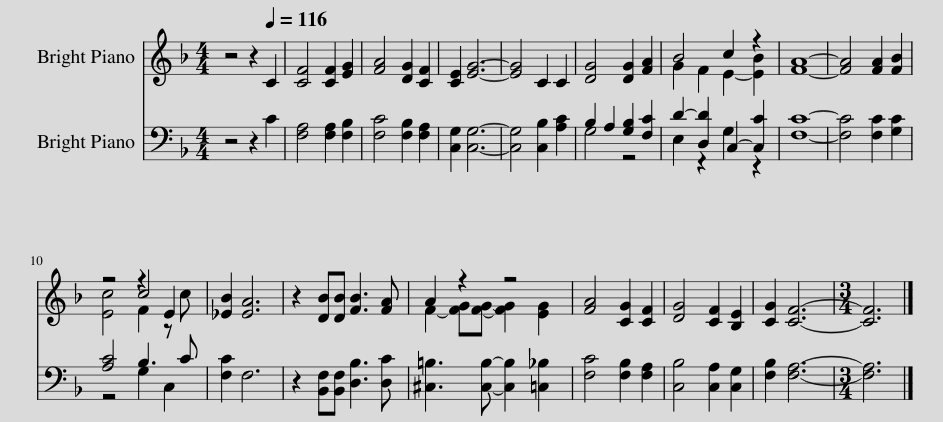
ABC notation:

X:1
%%score ( 1 2 3 ) ( 4 5 )
L:1/8
M:4/4
I:linebreak $
K:F
V:1 treble
V:2 treble
V:3 treble
V:4 bass
V:5 bass
V:1
 z4 z2[Q:1/4=116] C2 | [CF]4 [CF]2 [EG]2 | [FA]4 [DG]2 [CF]2 | [CE]2 [EG]6- | [EG]4 C2 C2 | %5
 [DG]4 [DG]2 [FA]2 | B4 c2 z2 | [FA]8- | [FA]4 [FA]2 [FB]2 |$ z4 c4 | %10
 [_EB]2 [EA]6 | z2 [DB][DB] [FB]3 [FA] | A2 z2 z4 | [FA]4 [CG]2 [CF]2 | [DG]4 [CF]2 [B,E]2 | %15
 [CG]2 [CF]6- |[M:3/4] [CF]6 |] %17
V:2
 x8 | x8 | x8 | x8 | x8 | %5
 x8 | G2 F2 E2- [EB]2 | x8 | x8 |$ [Ec]4 F2 z c | %10
 x8 | x8 | F2- [FG][FG]- [FG]2 [EG]2 | x8 | x8 | %15
 x8 |[M:3/4] x6 |] %17
V:3
 x8 | x8 | x8 | x8 | x8 | %5
 x8 | x8 | x8 | x8 |$ z4 z2 E2 | %10
 x8 | x8 | x8 | x8 | x8 | %15
 x8 |[M:3/4] x6 |] %17
V:4
 z4 z2 C2 | [F,A,]4 [F,A,]2 [F,B,]2 | [F,C]4 [F,B,]2 [F,A,]2 | [C,G,]2 [C,G,]6- | [C,G,]4 [C,B,]2 [A,C]2 | %5
 B,2 A,2 [G,B,]2 [F,C]2 | D2- [D,D]2 C,2- [C,C]2 | [F,C]8- | [F,C]4 [F,C]2 [G,C]2 |$ [A,C]4 B,3 C | %10
 [F,C]2 F,6 | z2 [B,,F,][B,,F,] [D,B,]3 [D,C] | [^C,=B,]3 [C,B,]- [C,B,]2 [=C,_B,]2 | [F,C]4 [F,B,]2 [F,A,]2 | [C,B,]4 [C,A,]2 [C,G,]2 | %15
 [F,B,]2 [F,A,]6- |[M:3/4] [F,A,]6 |] %17
V:5
 x8 | x8 | x8 | x8 | x8 | %5
 G,4 z4 | E,2 z2 G,2 z2 | x8 | x8 |$ z4 G,2 C,2 | %10
 x8 | x8 | x8 | x8 | x8 | %15
 x8 |[M:3/4] x6 |] %17
